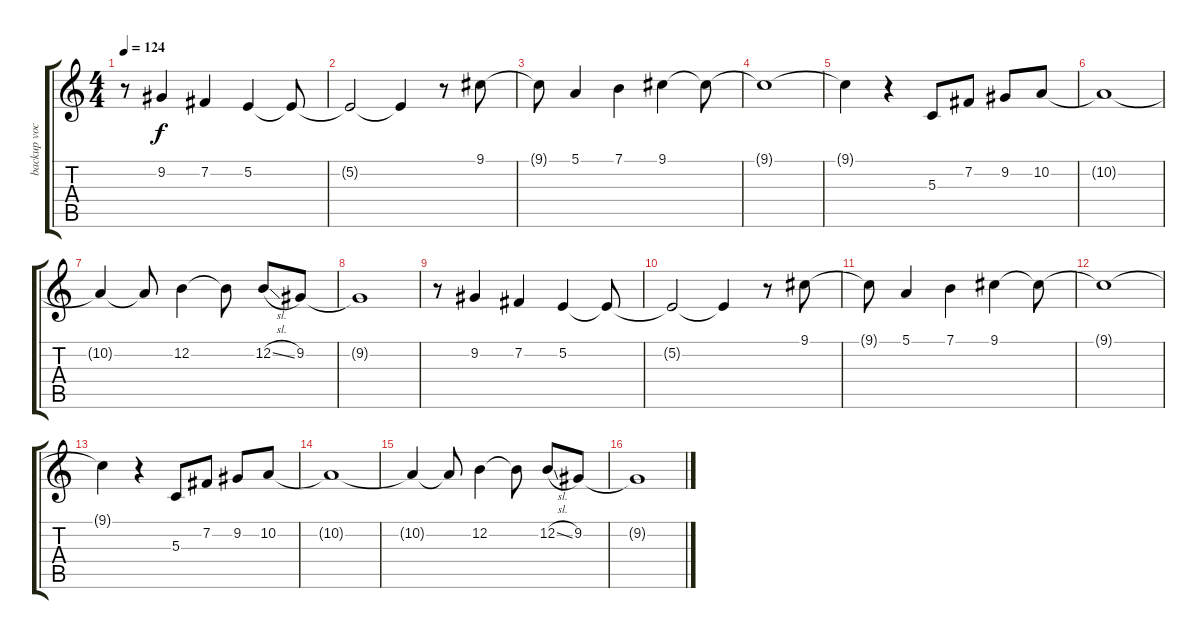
\track ("backup vocals" "backup voc") {instrument lead6voice}
\staff {score tabs}
\tuning (E4 B3 G3 D3 A2 E2) {hide}
\ts (4 4)
\tempo 124
\clef g2
\ks c
r.8{dy f} 9.2.4 7.2.4 5.2.4 5.2{t}.8 |
5.2{t}.2 5.2{t}.4 r.8 9.1.8 |
9.1{t}.8 5.1.4 7.1.4 9.1.4 9.1{t}.8 |
9.1{t}.1 |
9.1{t}.4 r.4 5.3.8 7.2.8 9.2.8 10.2.8 |
10.2{t}.1 |
10.2{t}.4 10.2{t}.8 12.2.4 12.2{t}.8 12.2{sl}.8 9.2.8 |
9.2{t}.1 |
r.8 9.2.4 7.2.4 5.2.4 5.2{t}.8 |
5.2{t}.2 5.2{t}.4 r.8 9.1.8 |
9.1{t}.8 5.1.4 7.1.4 9.1.4 9.1{t}.8 |
9.1{t}.1 |
9.1{t}.4 r.4 5.3.8 7.2.8 9.2.8 10.2.8 |
10.2{t}.1 |
10.2{t}.4 10.2{t}.8 12.2.4 12.2{t}.8 12.2{sl}.8 9.2.8 |
9.2{t}.1
